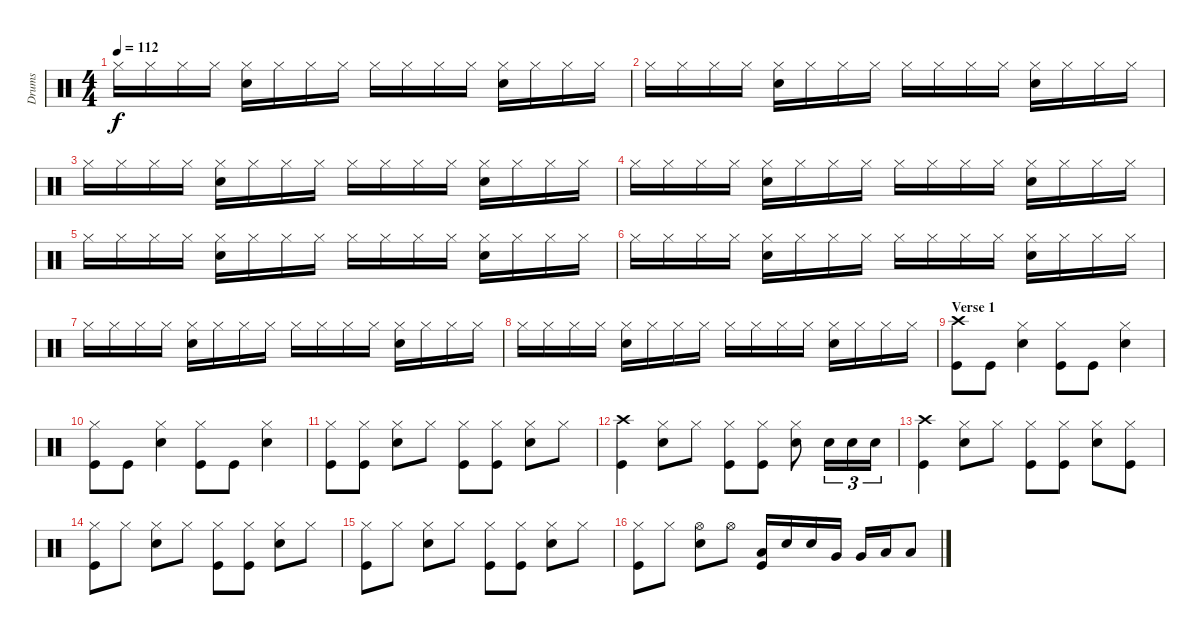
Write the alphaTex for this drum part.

\track ("Drums" "Drums") {instrument percussion}
\staff {score}
\articulation defaults
\ts (4 4)
\tempo 112
\clef neutral
\ks c "Hi-Hat (closed)".16{dy f} "Hi-Hat (closed)".16 "Hi-Hat (closed)".16 "Hi-Hat (closed)".16
("Hi-Hat (closed)" "Snare (hit) 2").16 "Hi-Hat (closed)".16 "Hi-Hat (closed)".16 "Hi-Hat (closed)".16 "Hi-Hat (closed)".16 "Hi-Hat (closed)".16 "Hi-Hat (closed)".16 "Hi-Hat (closed)".16 ("Hi-Hat (closed)" "Snare (hit) 2").16 "Hi-Hat (closed)".16 "Hi-Hat (closed)".16 "Hi-Hat (closed)".16 |
"Hi-Hat (closed)".16 "Hi-Hat (closed)".16 "Hi-Hat (closed)".16 "Hi-Hat (closed)".16 ("Hi-Hat (closed)" "Snare (hit) 2").16 "Hi-Hat (closed)".16 "Hi-Hat (closed)".16 "Hi-Hat (closed)".16 "Hi-Hat (closed)".16 "Hi-Hat (closed)".16 "Hi-Hat (closed)".16 "Hi-Hat (closed)".16 ("Hi-Hat (closed)" "Snare (hit) 2").16 "Hi-Hat (closed)".16 "Hi-Hat (closed)".16 "Hi-Hat (closed)".16 |
"Hi-Hat (closed)".16 "Hi-Hat (closed)".16 "Hi-Hat (closed)".16 "Hi-Hat (closed)".16 ("Hi-Hat (closed)" "Snare (hit) 2").16 "Hi-Hat (closed)".16 "Hi-Hat (closed)".16 "Hi-Hat (closed)".16 "Hi-Hat (closed)".16 "Hi-Hat (closed)".16 "Hi-Hat (closed)".16 "Hi-Hat (closed)".16 ("Hi-Hat (closed)" "Snare (hit) 2").16 "Hi-Hat (closed)".16 "Hi-Hat (closed)".16 "Hi-Hat (closed)".16 |
"Hi-Hat (closed)".16 "Hi-Hat (closed)".16 "Hi-Hat (closed)".16 "Hi-Hat (closed)".16 ("Hi-Hat (closed)" "Snare (hit) 2").16 "Hi-Hat (closed)".16 "Hi-Hat (closed)".16 "Hi-Hat (closed)".16 "Hi-Hat (closed)".16 "Hi-Hat (closed)".16 "Hi-Hat (closed)".16 "Hi-Hat (closed)".16 ("Hi-Hat (closed)" "Snare (hit) 2").16 "Hi-Hat (closed)".16 "Hi-Hat (closed)".16 "Hi-Hat (closed)".16 |
"Hi-Hat (closed)".16 "Hi-Hat (closed)".16 "Hi-Hat (closed)".16 "Hi-Hat (closed)".16 ("Hi-Hat (closed)" "Snare (hit) 2").16 "Hi-Hat (closed)".16 "Hi-Hat (closed)".16 "Hi-Hat (closed)".16 "Hi-Hat (closed)".16 "Hi-Hat (closed)".16 "Hi-Hat (closed)".16 "Hi-Hat (closed)".16 ("Hi-Hat (closed)" "Snare (hit) 2").16 "Hi-Hat (closed)".16 "Hi-Hat (closed)".16 "Hi-Hat (closed)".16 |
"Hi-Hat (closed)".16 "Hi-Hat (closed)".16 "Hi-Hat (closed)".16 "Hi-Hat (closed)".16 ("Hi-Hat (closed)" "Snare (hit) 2").16 "Hi-Hat (closed)".16 "Hi-Hat (closed)".16 "Hi-Hat (closed)".16 "Hi-Hat (closed)".16 "Hi-Hat (closed)".16 "Hi-Hat (closed)".16 "Hi-Hat (closed)".16 ("Hi-Hat (closed)" "Snare (hit) 2").16 "Hi-Hat (closed)".16 "Hi-Hat (closed)".16 "Hi-Hat (closed)".16 |
"Hi-Hat (closed)".16 "Hi-Hat (closed)".16 "Hi-Hat (closed)".16 "Hi-Hat (closed)".16 ("Hi-Hat (closed)" "Snare (hit) 2").16 "Hi-Hat (closed)".16 "Hi-Hat (closed)".16 "Hi-Hat (closed)".16 "Hi-Hat (closed)".16 "Hi-Hat (closed)".16 "Hi-Hat (closed)".16 "Hi-Hat (closed)".16 ("Hi-Hat (closed)" "Snare (hit) 2").16 "Hi-Hat (closed)".16 "Hi-Hat (closed)".16 "Hi-Hat (closed)".16 |
"Hi-Hat (closed)".16 "Hi-Hat (closed)".16 "Hi-Hat (closed)".16 "Hi-Hat (closed)".16 ("Hi-Hat (closed)" "Snare (hit) 2").16 "Hi-Hat (closed)".16 "Hi-Hat (closed)".16 "Hi-Hat (closed)".16 "Hi-Hat (closed)".16 "Hi-Hat (closed)".16 "Hi-Hat (closed)".16 "Hi-Hat (closed)".16 ("Hi-Hat (closed)" "Snare (hit) 2").16 "Hi-Hat (closed)".16 "Hi-Hat (closed)".16 "Hi-Hat (closed)".16 |
\section ("" "Verse 1")
("Crash high (hit)" "Kick (hit)").8 "Kick (hit)".8 ("Hi-Hat (closed)" "Snare (hit) 2").4 ("Hi-Hat (closed)" "Kick (hit)").8 "Kick (hit)".8 ("Hi-Hat (closed)" "Snare (hit) 2").4 |
("Hi-Hat (closed)" "Kick (hit)").8 "Kick (hit)".8 ("Hi-Hat (closed)" "Snare (hit) 2").4 ("Hi-Hat (closed)" "Kick (hit)").8 "Kick (hit)".8 ("Hi-Hat (closed)" "Snare (hit) 2").4 |
("Hi-Hat (closed)" "Kick (hit)").8 ("Hi-Hat (closed)" "Kick (hit)").8 ("Hi-Hat (closed)" "Snare (hit) 2").8 "Hi-Hat (closed)".8 ("Hi-Hat (closed)" "Kick (hit)").8 ("Hi-Hat (closed)" "Kick (hit)").8 ("Hi-Hat (closed)" "Snare (hit) 2").8 "Hi-Hat (closed)".8 |
("Crash high (hit)" "Kick (hit)").4 ("Hi-Hat (closed)" "Snare (hit) 2").8 "Hi-Hat (closed)".8 ("Hi-Hat (closed)" "Kick (hit)").8 ("Hi-Hat (closed)" "Kick (hit)").8 ("Hi-Hat (closed)" "Snare (hit) 2").8 "Snare (hit) 2".16{tu (3 2)} "Snare (hit) 2".16{tu (3 2)} "Snare (hit) 2".16{tu (3 2)} |
("Crash high (hit)" "Kick (hit)").4 ("Hi-Hat (closed)" "Snare (hit) 2").8 "Hi-Hat (closed)".8 ("Hi-Hat (closed)" "Kick (hit)").8 ("Hi-Hat (closed)" "Kick (hit)").8 ("Hi-Hat (closed)" "Snare (hit) 2").8 ("Hi-Hat (closed)" "Kick (hit)").8 |
("Hi-Hat (closed)" "Kick (hit)").8 "Hi-Hat (closed)".8 ("Hi-Hat (closed)" "Snare (hit) 2").8 "Hi-Hat (closed)".8 ("Hi-Hat (closed)" "Kick (hit)").8 ("Hi-Hat (closed)" "Kick (hit)").8 ("Hi-Hat (closed)" "Snare (hit) 2").8 "Hi-Hat (closed)".8 |
("Hi-Hat (closed)" "Kick (hit)").8 "Hi-Hat (closed)".8 ("Hi-Hat (closed)" "Snare (hit) 2").8 "Hi-Hat (closed)".8 ("Hi-Hat (closed)" "Kick (hit)").8 ("Hi-Hat (closed)" "Kick (hit)").8 ("Hi-Hat (closed)" "Snare (hit) 2").8 "Hi-Hat (closed)".8 |
("Hi-Hat (closed)" "Kick (hit)").8 "Hi-Hat (closed)".8 ("Hi-Hat (open)" "Snare (hit) 2").8 "Hi-Hat (open)".8 ("Low Tom (hit)" "Kick (hit)").16 "Snare (hit) 2".16 "Snare (hit) 2".16 "Very Low Tom (hit)".16 "Very Low Tom (hit)".16 "Low Tom (hit)".16 "Low Tom (hit)".8
